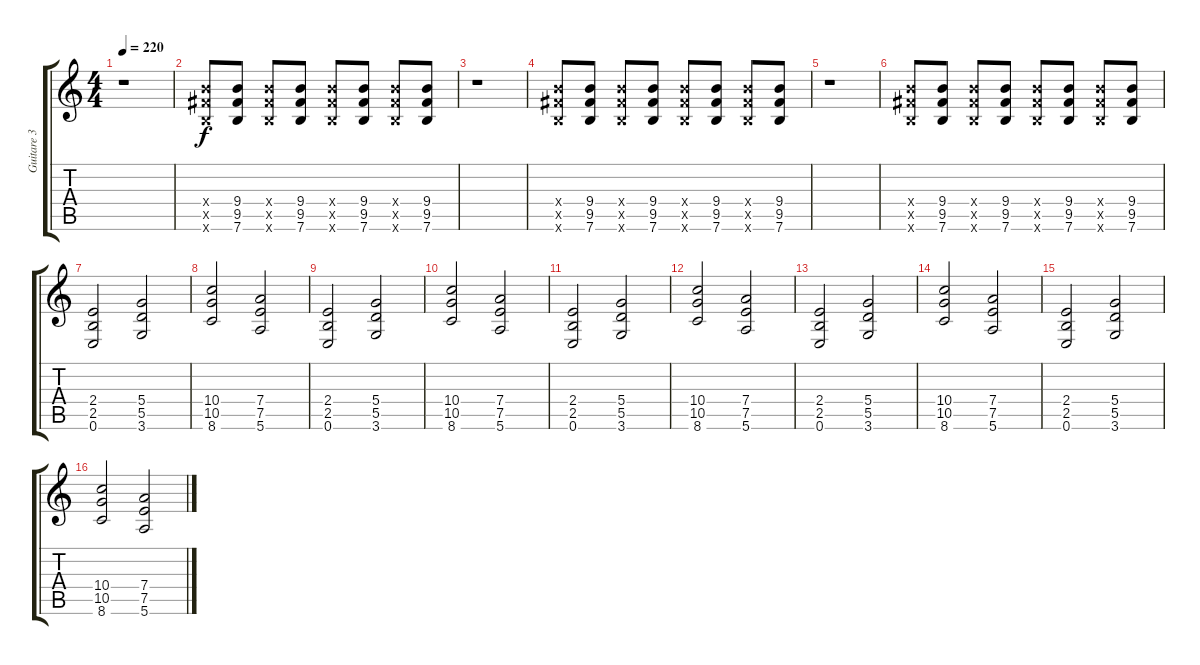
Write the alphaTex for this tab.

\track ("Guitare 3" "Guitare 3") {instrument overdrivenguitar}
\staff {score tabs}
\tuning (E4 B3 G3 D3 A2 E2) {hide}
\ts (4 4)
\tempo 220
\clef g2
\ks c
r.1{dy f} |
(9.4{x} 9.5{x} 7.6{x}).8 (9.4 9.5 7.6).8 (9.4{x} 9.5{x} 7.6{x}).8 (9.4 9.5 7.6).8 (9.4{x} 9.5{x} 7.6{x}).8 (9.4 9.5 7.6).8 (9.4{x} 9.5{x} 7.6{x}).8 (9.4 9.5 7.6).8 |
r.1 |
(9.4{x} 9.5{x} 7.6{x}).8 (9.4 9.5 7.6).8 (9.4{x} 9.5{x} 7.6{x}).8 (9.4 9.5 7.6).8 (9.4{x} 9.5{x} 7.6{x}).8 (9.4 9.5 7.6).8 (9.4{x} 9.5{x} 7.6{x}).8 (9.4 9.5 7.6).8 |
r.1 |
(9.4{x} 9.5{x} 7.6{x}).8 (9.4 9.5 7.6).8 (9.4{x} 9.5{x} 7.6{x}).8 (9.4 9.5 7.6).8 (9.4{x} 9.5{x} 7.6{x}).8 (9.4 9.5 7.6).8 (9.4{x} 9.5{x} 7.6{x}).8 (9.4 9.5 7.6).8 |
(2.4 2.5 0.6).2 (5.4 5.5 3.6).2 |
(10.4 10.5 8.6).2 (7.4 7.5 5.6).2 |
(2.4 2.5 0.6).2 (5.4 5.5 3.6).2 |
(10.4 10.5 8.6).2 (7.4 7.5 5.6).2 |
(2.4 2.5 0.6).2 (5.4 5.5 3.6).2 |
(10.4 10.5 8.6).2 (7.4 7.5 5.6).2 |
(2.4 2.5 0.6).2 (5.4 5.5 3.6).2 |
(10.4 10.5 8.6).2 (7.4 7.5 5.6).2 |
(2.4 2.5 0.6).2 (5.4 5.5 3.6).2 |
(10.4 10.5 8.6).2 (7.4 7.5 5.6).2
